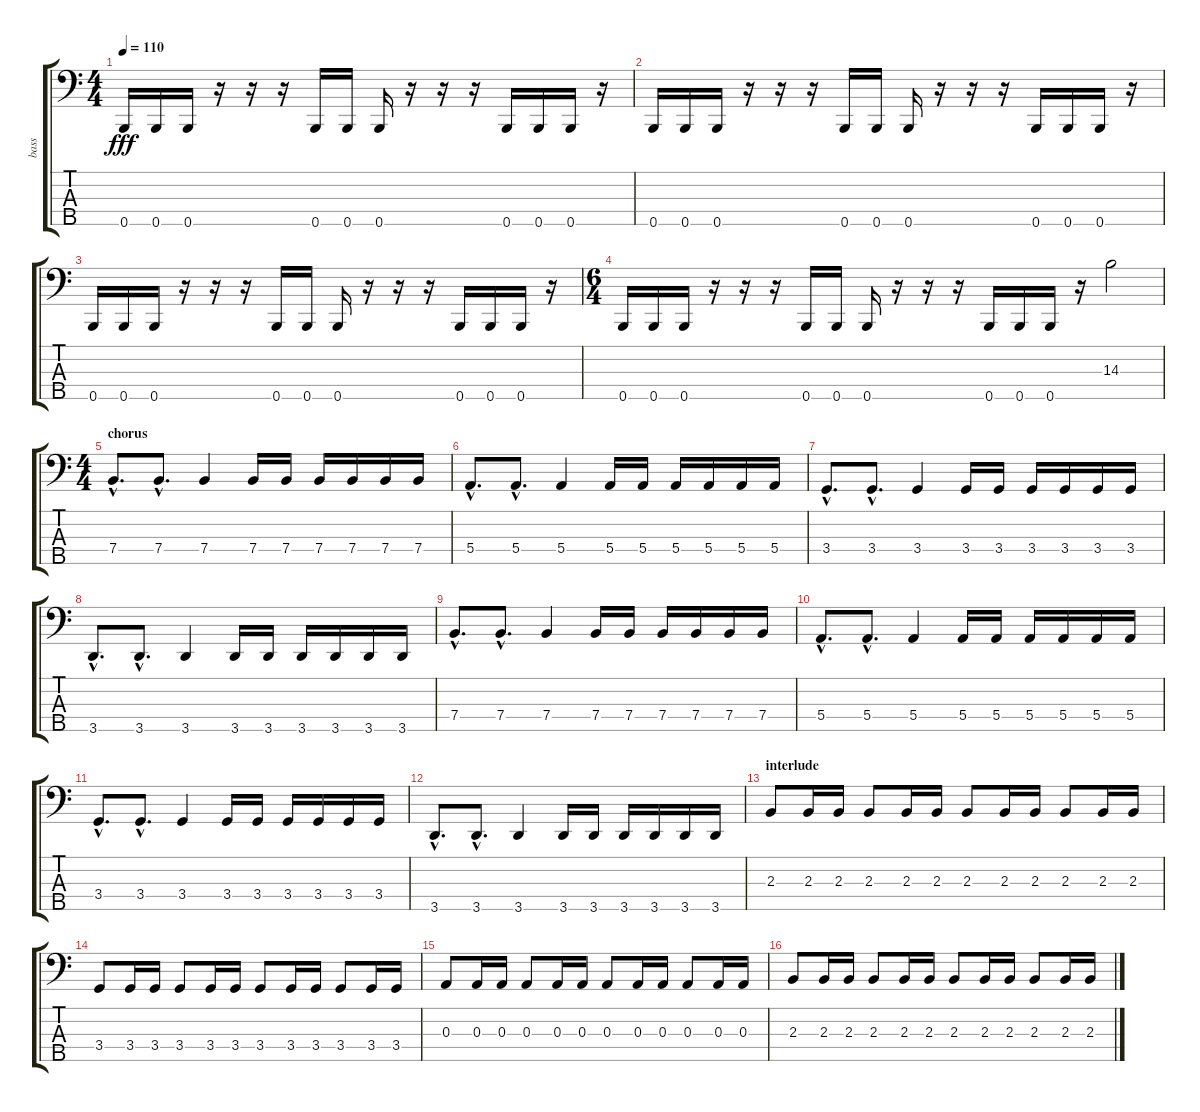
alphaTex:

\track ("bass" "bass") {instrument electricbassfinger}
\staff {score tabs}
\tuning (G2 D2 A1 E1 B0) {hide}
\ts (4 4)
\tempo 110
\clef f4
\ks c
0.5.16{dy fff} 0.5.16 0.5.16 r.16 r.16 r.16 0.5.16 0.5.16 0.5.16 r.16 r.16 r.16 0.5.16 0.5.16 0.5.16 r.16 |
0.5.16 0.5.16 0.5.16 r.16 r.16 r.16 0.5.16 0.5.16 0.5.16 r.16 r.16 r.16 0.5.16 0.5.16 0.5.16 r.16 |
0.5.16 0.5.16 0.5.16 r.16 r.16 r.16 0.5.16 0.5.16 0.5.16 r.16 r.16 r.16 0.5.16 0.5.16 0.5.16 r.16 |
\ts (6 4)
0.5.16 0.5.16 0.5.16 r.16 r.16 r.16 0.5.16 0.5.16 0.5.16 r.16 r.16 r.16 0.5.16 0.5.16 0.5.16 r.16 14.3.2 |
\ts (4 4)
\section ("" "chorus")
7.4{hac}.8{d} 7.4{hac}.8{d} 7.4.4 7.4.16 7.4.16 7.4.16 7.4.16 7.4.16 7.4.16 |
5.4{hac}.8{d} 5.4{hac}.8{d} 5.4.4 5.4.16 5.4.16 5.4.16 5.4.16 5.4.16 5.4.16 |
3.4{hac}.8{d} 3.4{hac}.8{d} 3.4.4 3.4.16 3.4.16 3.4.16 3.4.16 3.4.16 3.4.16 |
3.5{hac}.8{d} 3.5{hac}.8{d} 3.5.4 3.5.16 3.5.16 3.5.16 3.5.16 3.5.16 3.5.16 |
7.4{hac}.8{d} 7.4{hac}.8{d} 7.4.4 7.4.16 7.4.16 7.4.16 7.4.16 7.4.16 7.4.16 |
5.4{hac}.8{d} 5.4{hac}.8{d} 5.4.4 5.4.16 5.4.16 5.4.16 5.4.16 5.4.16 5.4.16 |
3.4{hac}.8{d} 3.4{hac}.8{d} 3.4.4 3.4.16 3.4.16 3.4.16 3.4.16 3.4.16 3.4.16 |
3.5{hac}.8{d} 3.5{hac}.8{d} 3.5.4 3.5.16 3.5.16 3.5.16 3.5.16 3.5.16 3.5.16 |
\section ("" "interlude")
2.3.8 2.3.16 2.3.16 2.3.8 2.3.16 2.3.16 2.3.8 2.3.16 2.3.16 2.3.8 2.3.16 2.3.16 |
3.4.8 3.4.16 3.4.16 3.4.8 3.4.16 3.4.16 3.4.8 3.4.16 3.4.16 3.4.8 3.4.16 3.4.16 |
0.3.8 0.3.16 0.3.16 0.3.8 0.3.16 0.3.16 0.3.8 0.3.16 0.3.16 0.3.8 0.3.16 0.3.16 |
2.3.8 2.3.16 2.3.16 2.3.8 2.3.16 2.3.16 2.3.8 2.3.16 2.3.16 2.3.8 2.3.16 2.3.16
